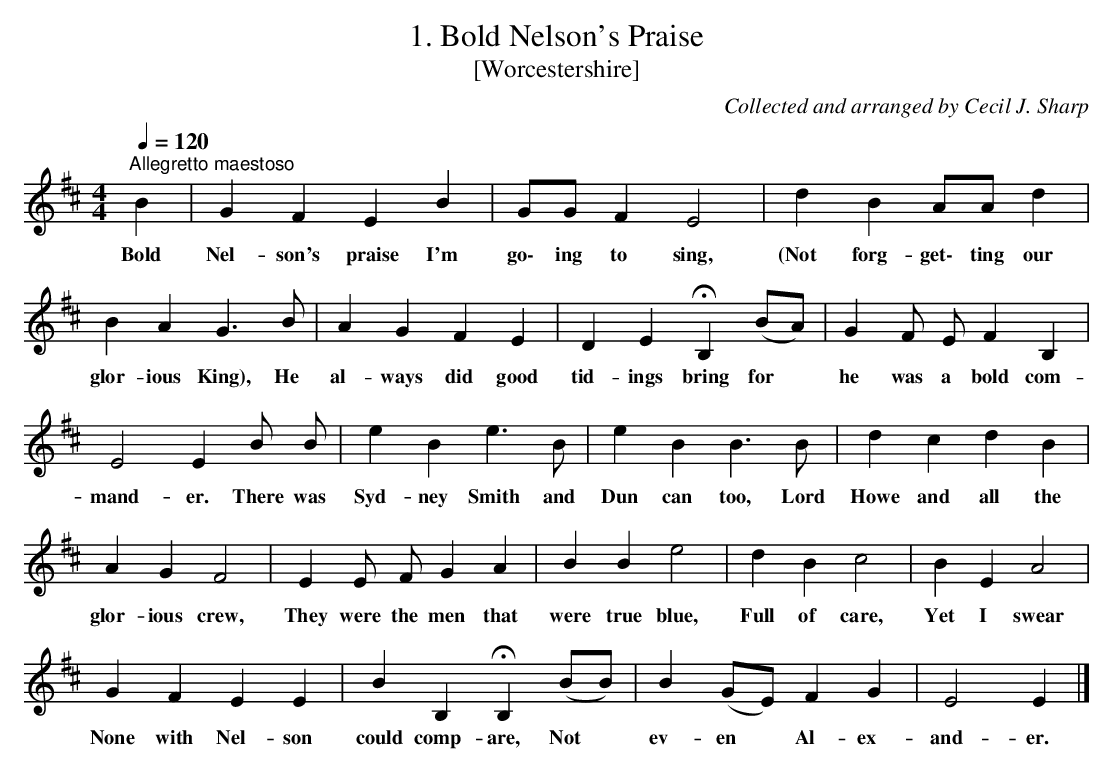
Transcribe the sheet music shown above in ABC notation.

X:1
T:1. Bold Nelson's Praise
T:[Worcestershire]
C:Collected and arranged by Cecil J. Sharp
L:1/4
Q:1/4=120
M:4/4
K:Edor
"^Allegretto maestoso" B | G F E B | G/G/ F E2 | d B A/A/ d |$ B A G3/2 B/ | A G F E |
w: Bold|Nel- son's praise I'm|go\- ing to sing,|(Not forg- get\- ting our|glor- ious King), He|al- ways did good|
D E !fermata!B, (B/A/) | G F/ E/ F B, |$ E2 E B/ B/ | e B e3/2 B/ | e B B3/2 B/ | d c d B |$
w: tid- ings bring for *|he was a bold com-|mand- er. There was|Syd- ney Smith and|Dun can too, Lord|Howe and all the|
A G F2 | E E/ F/ G A | B B e2 | d B c2 | B E A2 |$ G F E E | B B, !fermata!B, (B/B/) |
w: glor- ious crew,|They were the men that|were true blue,|Full of care,|Yet I swear|None with Nel- son|could comp- are, Not *|
B (G/E/) F G | E2 E |]
w: ev- en * Al- ex-|and- er.|
